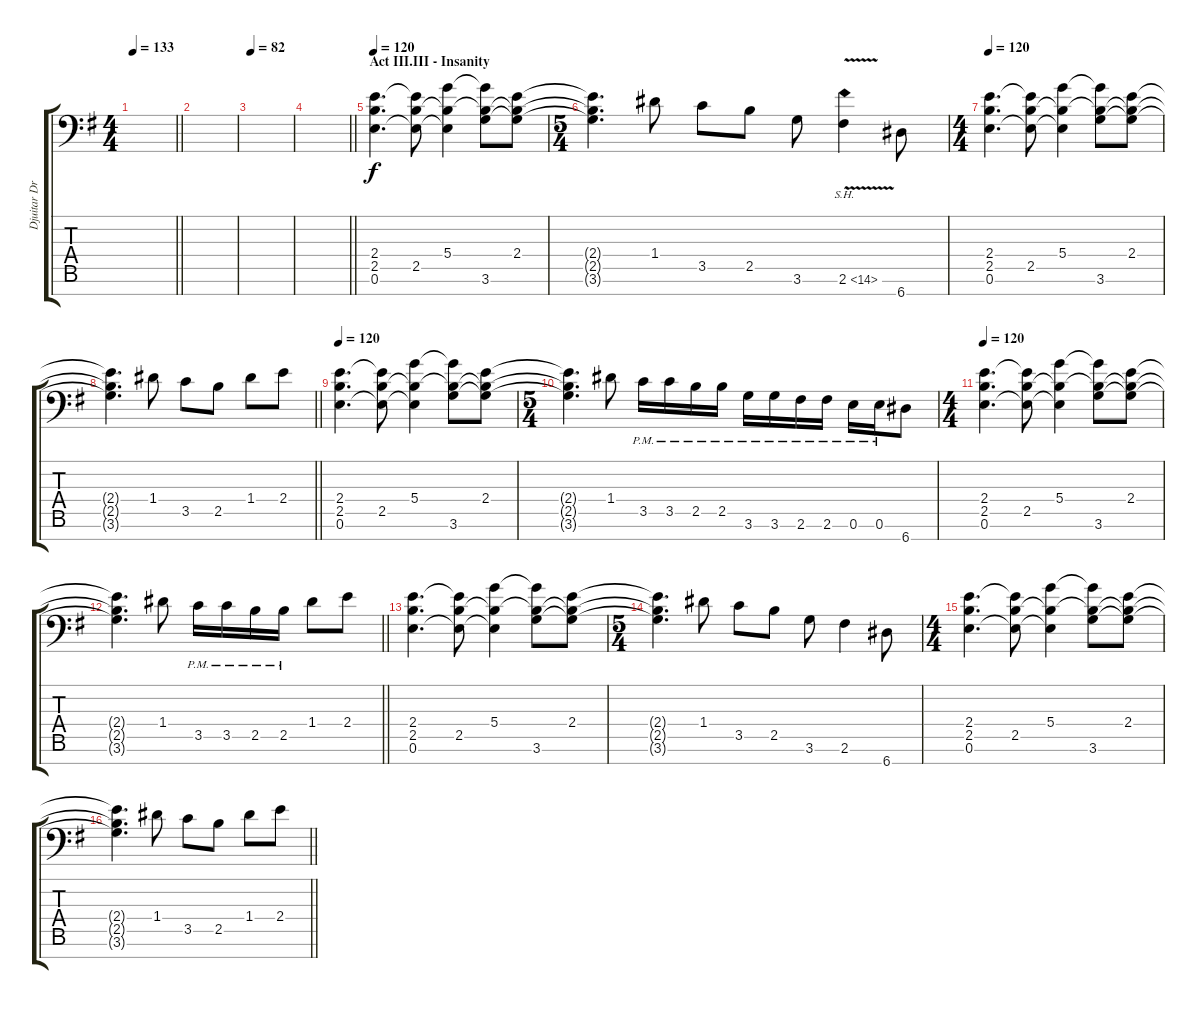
\track ("Djuitar Dropped A" "Djuitar Dr") {instrument distortionguitar}
\staff {score tabs}
\tuning (E4 B3 G3 D3 A2 E2 A1) {hide}
\ts (4 4)
\tempo 133
\clef f4
\barLineRight lightlight
\ks eminor
|
|
\tempo 82
|
\barLineRight lightlight
|
\section ("" "Act III.III - Insanity")
\tempo 120
(2.4 2.5 0.6).4{d balance 16} (2.4{t} 2.5 0.6{t}).8 (5.4 2.5{t} 0.6{t}).4 (5.4{t} 2.5{t} 3.6).8 (2.4 2.5{t} 3.6{t}).8 |
\ts (5 4)
(2.4{t} 2.5{t} 3.6{t}).4{d} 1.4.8 3.5.8 2.5.8 3.6.8 2.6{sh 12 v}.4 6.7.8 |
\ts (4 4)
\tempo 120
(2.4 2.5 0.6).4{d} (2.4{t} 2.5 0.6{t}).8 (5.4 2.5{t} 0.6{t}).4 (5.4{t} 2.5{t} 3.6).8 (2.4 2.5{t} 3.6{t}).8 |
\barLineRight lightlight
(2.4{t} 2.5{t} 3.6{t}).4{d} 1.4.8 3.5.8 2.5.8 1.4.8 2.4.8 |
\tempo 120
(2.4 2.5 0.6).4{d} (2.4{t} 2.5 0.6{t}).8 (5.4 2.5{t} 0.6{t}).4 (5.4{t} 2.5{t} 3.6).8 (2.4 2.5{t} 3.6{t}).8 |
\ts (5 4)
(2.4{t} 2.5{t} 3.6{t}).4{d} 1.4.8 3.5{pm}.16 3.5{pm}.16 2.5{pm}.16 2.5{pm}.16 3.6{pm}.16 3.6{pm}.16 2.6{pm}.16 2.6{pm}.16 0.6{pm}.16 0.6{pm}.16 6.7.8 |
\ts (4 4)
\tempo 120
(2.4 2.5 0.6).4{d} (2.4{t} 2.5 0.6{t}).8 (5.4 2.5{t} 0.6{t}).4 (5.4{t} 2.5{t} 3.6).8 (2.4 2.5{t} 3.6{t}).8 |
\barLineRight lightlight
(2.4{t} 2.5{t} 3.6{t}).4{d} 1.4.8 3.5{pm}.16 3.5{pm}.16 2.5{pm}.16 2.5{pm}.16 1.4.8 2.4.8 |
\section ("" "")
(2.4 2.5 0.6).4{d balance 8} (2.4{t} 2.5 0.6{t}).8 (5.4 2.5{t} 0.6{t}).4 (5.4{t} 2.5{t} 3.6).8 (2.4 2.5{t} 3.6{t}).8 |
\ts (5 4)
(2.4{t} 2.5{t} 3.6{t}).4{d} 1.4.8 3.5.8 2.5.8 3.6.8 2.6.4 6.7.8 |
\ts (4 4)
(2.4 2.5 0.6).4{d} (2.4{t} 2.5 0.6{t}).8 (5.4 2.5{t} 0.6{t}).4 (5.4{t} 2.5{t} 3.6).8 (2.4 2.5{t} 3.6{t}).8 |
\barLineRight lightlight
(2.4{t} 2.5{t} 3.6{t}).4{d} 1.4.8 3.5.8 2.5.8 1.4.8 2.4.8
